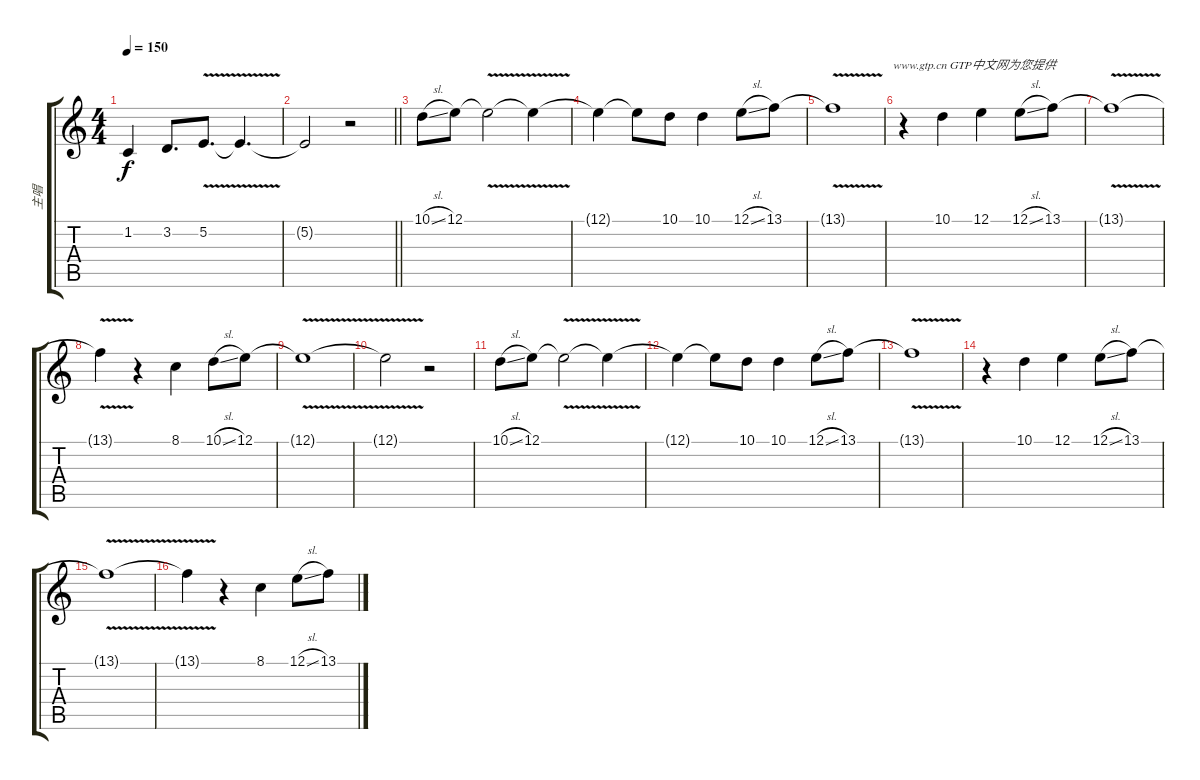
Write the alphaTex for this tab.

\track ("主唱" "主唱") {instrument pad1newage}
\staff {score tabs}
\tuning (E4 B3 G3 D3 A2 E2) {hide}
\ts (4 4)
\tempo 150
\clef g2
\ks c
1.2.4{dy f} 3.2.8{d} 5.2{v}.8{d} 5.2{t}.4{d} |
\barLineRight lightlight
5.2{t}.2 r.2 |
10.1{sl}.8{instrument cello} 12.1.8 12.1{v t}.2 12.1{t}.4 |
12.1{t}.4 12.1{t}.8 10.1.8 10.1.4 12.1{sl}.8 13.1.8 |
13.1{v t}.1{txt "                    www.gtp.cn GTP中文网为您提供"} |
r.4 10.1.4 12.1.4 12.1{sl}.8 13.1.8 |
13.1{v t}.1 |
13.1{t}.4 r.4 8.1.4 10.1{sl}.8 12.1.8 |
12.1{v t}.1 |
12.1{t}.2 r.2 |
10.1{sl}.8 12.1.8 12.1{v t}.2 12.1{t}.4 |
12.1{t}.4 12.1{t}.8 10.1.8 10.1.4 12.1{sl}.8 13.1.8 |
13.1{v t}.1 |
r.4 10.1.4 12.1.4 12.1{sl}.8 13.1.8 |
13.1{v t}.1 |
13.1{t}.4 r.4 8.1.4 12.1{sl}.8 13.1{sl}.8
